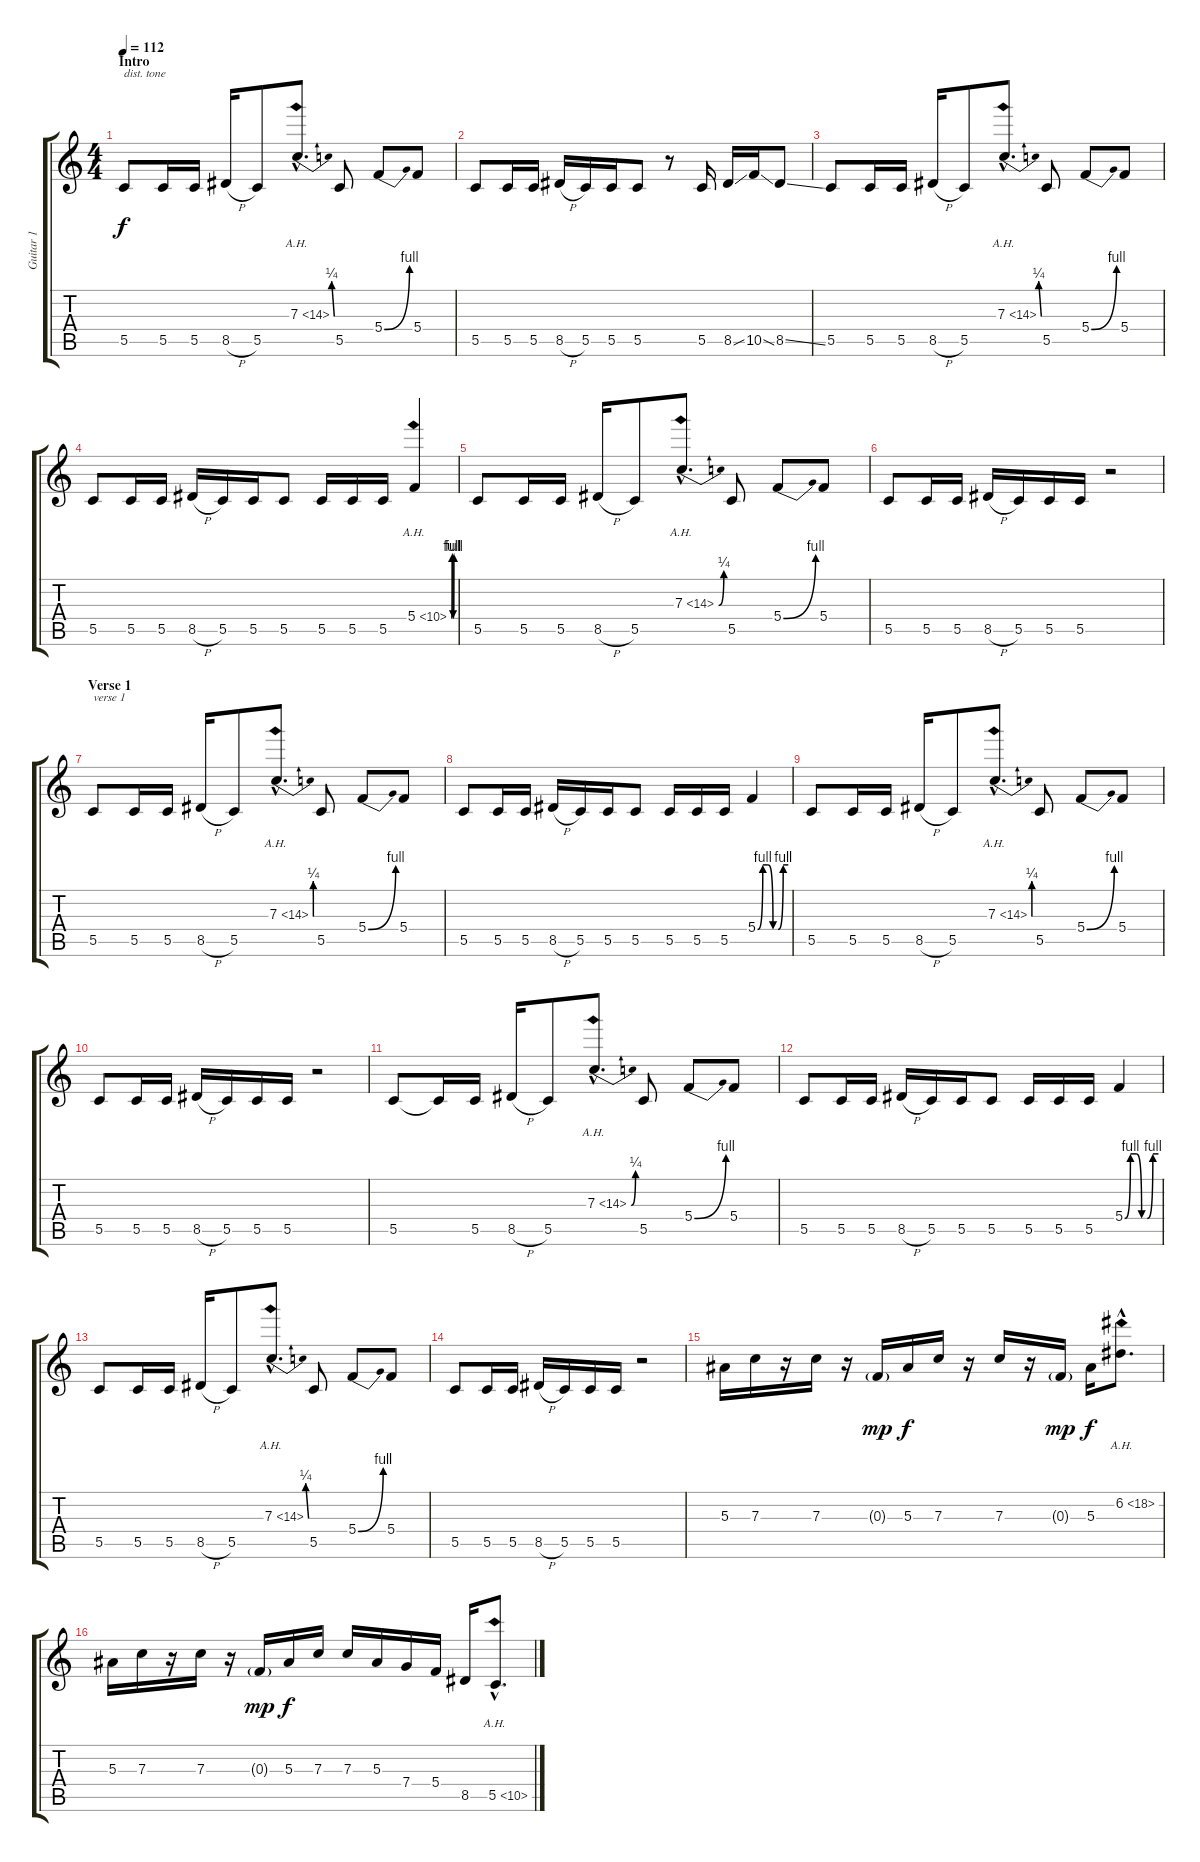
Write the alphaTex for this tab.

\track ("Guitar 1" "Guitar 1") {instrument distortionguitar}
\staff {score tabs}
\tuning (D4 A3 F3 C3 G2 D2) {hide}
\ts (4 4)
\section ("" "Intro")
\tempo 112
\clef g2
\ks c
5.5.8{txt "dist. tone" dy f instrument distortionguitar} 5.5.16 5.5.16 8.5{h}.16 5.5.8 7.3{be (bend 0 0 60 1) ah 7 hac}.8{d} 5.5.8 5.4{be (bend 0 0 60 4)}.8 5.4.8 |
5.5.8 5.5.16 5.5.16 8.5{h}.16 5.5.16 5.5.16 5.5.8 r.8 5.5.16 8.5{ss}.16 10.5{ss}.16 8.5{ss}.8 |
5.5.8 5.5.16 5.5.16 8.5{h}.16 5.5.8 7.3{be (bend 0 0 60 1) ah 7 hac}.8{d} 5.5.8 5.4{be (bend 0 0 60 4)}.8 5.4.8 |
5.5.8 5.5.16 5.5.16 8.5{h}.16 5.5.16 5.5.16 5.5.8 5.5.16 5.5.16 5.5.16 5.4{be (custom 0 0 10 4 20 4 30 0 40 0 50 4 60 4) ah 5}.4 |
5.5.8 5.5.16 5.5.16 8.5{h}.16 5.5.8 7.3{be (bend 0 0 60 1) ah 7 hac}.8{d} 5.5.8 5.4{be (bend 0 0 60 4)}.8 5.4.8 |
5.5.8 5.5.16 5.5.16 8.5{h}.16 5.5.16 5.5.16 5.5.16 r.2 |
\section ("" "Verse 1")
5.5.8{txt "verse 1"} 5.5.16 5.5.16 8.5{h}.16 5.5.8 7.3{be (bend 0 0 60 1) ah 7 hac}.8{d} 5.5.8 5.4{be (bend 0 0 60 4)}.8 5.4.8 |
5.5.8 5.5.16 5.5.16 8.5{h}.16 5.5.16 5.5.16 5.5.8 5.5.16 5.5.16 5.5.16 5.4{be (custom 0 0 10 4 20 4 30 0 40 0 50 4 60 4)}.4 |
5.5.8 5.5.16 5.5.16 8.5{h}.16 5.5.8 7.3{be (bend 0 0 60 1) ah 7 hac}.8{d} 5.5.8 5.4{be (bend 0 0 60 4)}.8 5.4.8 |
5.5.8 5.5.16 5.5.16 8.5{h}.16 5.5.16 5.5.16 5.5.16 r.2 |
5.5.8 5.5{t}.16 5.5.16 8.5{h}.16 5.5.8 7.3{be (bend 0 0 60 1) ah 7 hac}.8{d} 5.5.8 5.4{be (bend 0 0 60 4)}.8 5.4.8 |
5.5.8 5.5.16 5.5.16 8.5{h}.16 5.5.16 5.5.16 5.5.8 5.5.16 5.5.16 5.5.16 5.4{be (custom 0 0 10 4 20 4 30 0 40 0 50 4 60 4)}.4 |
5.5.8 5.5.16 5.5.16 8.5{h}.16 5.5.8 7.3{be (bend 0 0 60 1) ah 7 hac}.8{d} 5.5.8 5.4{be (bend 0 0 60 4)}.8 5.4.8 |
5.5.8 5.5.16 5.5.16 8.5{h}.16 5.5.16 5.5.16 5.5.16 r.2 |
5.3.16 7.3.16 r.16 7.3.16 r.16 0.3{g}.16{dy mp} 5.3.16{dy f} 7.3.16 r.16 7.3.16 r.16 0.3{g}.16{dy mp} 5.3.16{dy f} 6.2{ah 12 hac}.8{d} |
5.3.16 7.3.16 r.16 7.3.16 r.16 0.3{g}.16{dy mp} 5.3.16{dy f} 7.3.16 7.3.16 5.3.16 7.4.16 5.4.16 8.5.16 5.5{ah 5 hac}.8{d}
